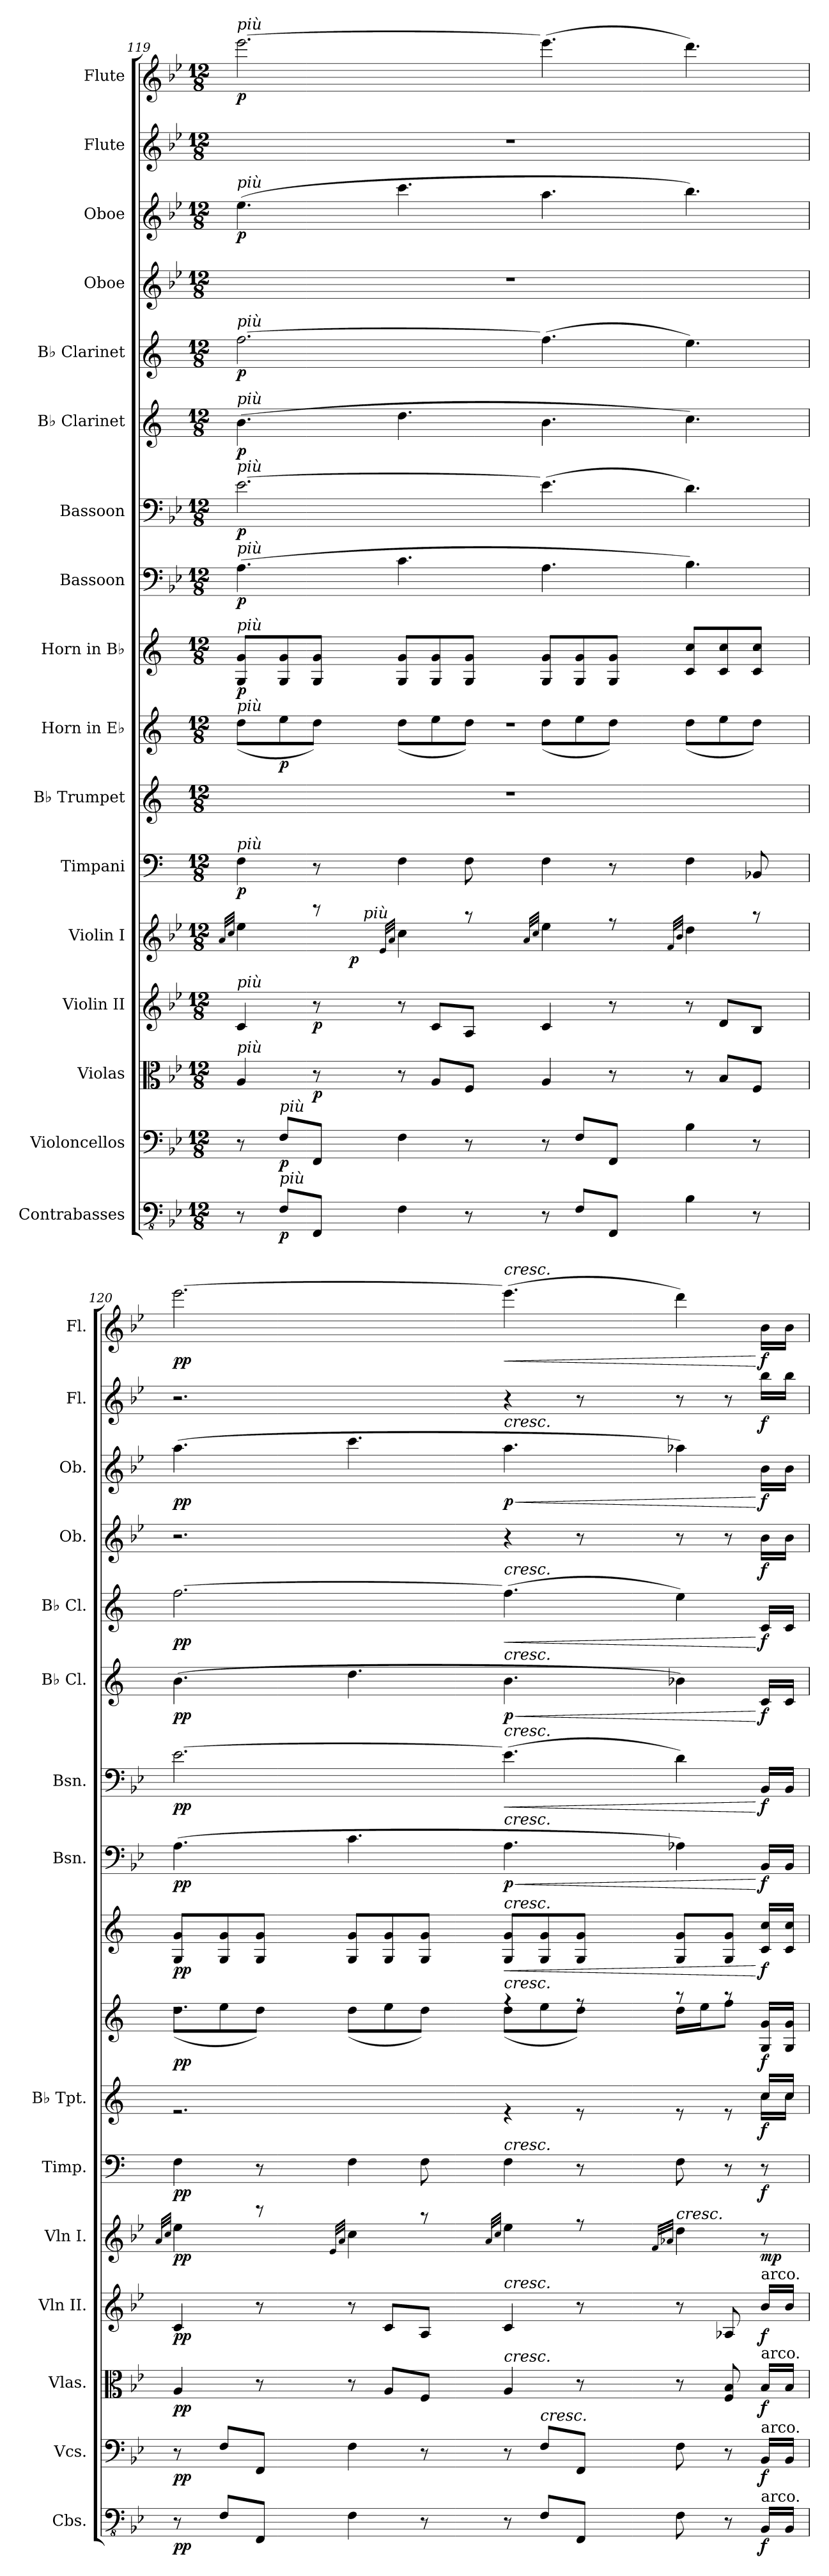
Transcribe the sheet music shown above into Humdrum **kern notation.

**kern	**dynam	**kern	**dynam	**kern	**dynam	**kern	**dynam	**kern	**dynam	**kern	**dynam	**kern	**dynam	**kern	**dynam	**kern	**dynam	**kern	**dynam	**kern	**dynam	**kern	**dynam	**kern	**dynam	**kern	**dynam	**kern	**dynam	**kern	**dynam	**kern	**dynam
*part17	*part17	*part16	*part16	*part15	*part15	*part14	*part14	*part13	*part13	*part12	*part12	*part11	*part11	*part10	*part10	*part9	*part9	*part8	*part8	*part7	*part7	*part6	*part6	*part5	*part5	*part4	*part4	*part3	*part3	*part2	*part2	*part1	*part1
*staff17	*staff17	*staff16	*staff16	*staff15	*staff15	*staff14	*staff14	*staff13	*staff13	*staff12	*staff12	*staff11	*staff11	*staff10	*staff10	*staff9	*staff9	*staff8	*staff8	*staff7	*staff7	*staff6	*staff6	*staff5	*staff5	*staff4	*staff4	*staff3	*staff3	*staff2	*staff2	*staff1	*staff1
*I"Contrabasses	*	*I"Violoncellos	*	*I"Violas	*	*I"Violin II	*	*I"Violin I	*	*I"Timpani	*	*I"B♭ Trumpet	*	*I"Horn in E♭	*	*I"Horn in B♭	*	*I"Bassoon	*	*I"Bassoon	*	*I"B♭ Clarinet	*	*I"B♭ Clarinet	*	*I"Oboe	*	*I"Oboe	*	*I"Flute	*	*I"Flute	*
*I'Cbs.	*	*I'Vcs.	*	*I'Vlas.	*	*I'Vln II.	*	*I'Vln I.	*	*I'Timp.	*	*I'B♭ Tpt.	*	*	*	*	*	*I'Bsn.	*	*I'Bsn.	*	*I'B♭ Cl.	*	*I'B♭ Cl.	*	*I'Ob.	*	*I'Ob.	*	*I'Fl.	*	*I'Fl.	*
*clefFv4	*	*clefF4	*	*clefC3	*	*clefG2	*	*clefG2	*	*clefF4	*	*clefG2	*	*clefG2	*	*clefG2	*	*clefF4	*	*clefF4	*	*clefG2	*	*clefG2	*	*clefG2	*	*clefG2	*	*clefG2	*	*clefG2	*
*	*	*	*	*	*	*	*	*	*	*	*	*ITrd1c2	*	*ITrd5c9	*	*ITrd1c2	*	*	*	*	*	*ITrd1c2	*	*ITrd1c2	*	*	*	*	*	*	*	*	*
*k[b-e-]	*	*k[b-e-]	*	*k[b-e-]	*	*k[b-e-]	*	*k[b-e-]	*	*k[]	*	*k[b-e-]	*	*k[b-e-a-]	*	*k[b-e-]	*	*k[b-e-]	*	*k[b-e-]	*	*k[b-e-]	*	*k[b-e-]	*	*k[b-e-]	*	*k[b-e-]	*	*k[b-e-]	*	*k[b-e-]	*
*M12/8	*	*M12/8	*	*M12/8	*	*M12/8	*	*M12/8	*	*M12/8	*	*M12/8	*	*M12/8	*	*M12/8	*	*M12/8	*	*M12/8	*	*M12/8	*	*M12/8	*	*M12/8	*	*M12/8	*	*M12/8	*	*M12/8	*
=119	=119	=119	=119	=119	=119	=119	=119	=119	=119	=119	=119	=119	=119	=119	=119	=119	=119	=119	=119	=119	=119	=119	=119	=119	=119	=119	=119	=119	=119	=119	=119	=119	=119
.	.	.	.	.	.	.	.	32qa/LLL	.	.	.	.	.	.	.	.	.	.	.	.	.	.	.	.	.	.	.	.	.	.	.	.	.
.	.	.	.	.	.	.	.	32qcc/JJJ	.	.	.	.	.	.	.	.	.	.	.	.	.	.	.	.	.	.	.	.	.	.	.	.	.
*	*	*	*	*	*	*	*	*^	*	*	*	*	*	*^	*	*	*	*	*	*	*	*	*	*	*	*	*	*	*	*	*	*	*
!	!	!	!	!	!	!	!	!	!	!	!	!	!	!	!	!	!	!	!	!	!	!	!	!	!	!	!	!	!	!	!	!	!	!LO:TX:a:i:t=più	!
!	!	!	!	!	!	!	!	!	!	!	!	!	!	!	!	!	!	!	!	!	!	!	!	!	!	!	!	!	!	!LO:TX:a:i:t=più	!	!	!	!	!
!	!	!	!	!	!	!	!	!	!	!	!	!	!	!	!	!	!	!	!	!	!	!	!	!	!	!LO:TX:a:i:t=più	!	!	!	!	!	!	!	!	!
!	!	!	!	!	!	!	!	!	!	!	!	!	!	!	!	!	!	!	!	!	!	!	!	!LO:TX:a:i:t=più	!	!	!	!	!	!	!	!	!	!	!
!	!	!	!	!	!	!	!	!	!	!	!	!	!	!	!	!	!	!	!	!	!	!LO:TX:a:i:t=più	!	!	!	!	!	!	!	!	!	!	!	!	!
!	!	!	!	!	!	!	!	!	!	!	!	!	!	!	!	!	!	!	!	!LO:TX:a:i:t=più	!	!	!	!	!	!	!	!	!	!	!	!	!	!	!
!	!	!	!	!	!	!	!	!	!	!	!	!	!	!	!	!	!	!LO:TX:a:i:t=più	!	!	!	!	!	!	!	!	!	!	!	!	!	!	!	!	!
!	!	!	!	!	!	!	!	!	!	!	!	!	!	!	!LO:TX:a:i:t=più	!	!	!	!	!	!	!	!	!	!	!	!	!	!	!	!	!	!	!	!
!	!	!	!	!	!	!	!	!	!	!	!LO:TX:a:i:t=più	!	!	!	!	!	!	!	!	!	!	!	!	!	!	!	!	!	!	!	!	!	!	!	!
!	!	!	!	!	!	!LO:TX:a:i:t=più	!	!	!	!	!	!	!	!	!	!	!	!	!	!	!	!	!	!	!	!	!	!	!	!	!	!	!	!	!
!	!	!	!	!LO:TX:a:i:t=più	!	!	!	!	!	!	!	!	!	!	!	!	!	!	!	!	!	!	!	!	!	!	!	!	!	!	!	!	!	!	!
!	!	!	!	!	!	!	!	!	!	!	!	!LO:DY:b	!	!	!	!	!	!	!LO:DY:b	!	!LO:DY:b	!	!LO:DY:b	!	!LO:DY:b	!	!LO:DY:b	!	!	!	!LO:DY:b	!	!	!	!LO:DY:b
8r	.	8r	.	4A/	.	4c/	.	4ee-\	32ryy	.	4F\	p	1.r	.	1.rdd	(8f\L	.	8F/ 8f/L	p	(4.A\	p	[2.e-\	p	(4.a\	p	[2.ee-\	p	1.r	.	(4.ee-\	p	1.r	.	[2.eee-\	p
.	.	.	.	.	.	.	.	.	4ee-^!yy	.	.	.	.	.	.	.	.	.	.	.	.	.	.	.	.	.	.	.	.	.	.	.	.	.	.
!	!	!LO:TX:a:i:t=più	!	!	!	!	!	!	!	!	!	!	!	!	!	!	!	!	!	!	!	!	!	!	!	!	!	!	!	!	!	!	!	!	!
!LO:TX:a:i:t=più	!	!	!	!	!	!	!	!	!	!	!	!	!	!	!	!	!	!	!	!	!	!	!	!	!	!	!	!	!	!	!	!	!	!	!
!	!LO:DY:b	!	!LO:DY:b	!	!	!	!	!	!	!	!	!	!	!	!	!	!LO:DY:b	!	!	!	!	!	!	!	!	!	!	!	!	!	!	!	!	!	!
8FF\L	p	8F\L	p	.	.	.	.	.	.	.	.	.	.	.	.	8g\	p	8F/ 8f/	.	.	.	.	.	.	.	.	.	.	.	.	.	.	.	.	.
!	!	!	!	!	!LO:DY:b	!	!LO:DY:b	!	!	!	!	!	!	!	!	!	!	!	!	!	!	!	!	!	!	!	!	!	!	!	!	!	!	!	!
8FFF/J	.	8FF/J	.	8r	p	8r	p	8r	.	.	8r	.	.	.	.	8f\J)	.	8F/ 8f/J	.	.	.	.	.	.	.	.	.	.	.	.	.	.	.	.	.
.	.	.	.	.	.	.	.	.	16ryy	.	.	.	.	.	.	.	.	.	.	.	.	.	.	.	.	.	.	.	.	.	.	.	.	.	.
!	!	!	!	!	!	!	!	!	!	!LO:DY:b	!	!	!	!	!	!	!	!	!	!	!	!	!	!	!	!	!	!	!	!	!	!	!	!	!
.	.	.	.	.	.	.	.	.	64e-^!yy	p	.	.	.	.	.	.	.	.	.	.	.	.	.	.	.	.	.	.	.	.	.	.	.	.	.
!	!	!	!	!	!	!	!	!	!LO:TX:a:i:t=più	!	!	!	!	!	!	!	!	!	!	!	!	!	!	!	!	!	!	!	!	!	!	!	!	!	!
.	.	.	.	.	.	.	.	.	64a^!yy	.	.	.	.	.	.	.	.	.	.	.	.	.	.	.	.	.	.	.	.	.	.	.	.	.	.
.	.	.	.	.	.	.	.	32qe-/LLL	.	.	.	.	.	.	.	.	.	.	.	.	.	.	.	.	.	.	.	.	.	.	.	.	.	.	.
.	.	.	.	.	.	.	.	32qa/JJJ	.	.	.	.	.	.	.	.	.	.	.	.	.	.	.	.	.	.	.	.	.	.	.	.	.	.	.
4FF\	.	4F\	.	8r	.	8r	.	4cc\	4cc^!yy	.	4F\	.	.	.	.	(8f\L	.	8F/ 8f/L	.	4.c\	.	.	.	4.cc\	.	.	.	.	.	4.ccc\	.	.	.	.	.
.	.	.	.	8A/L	.	8c/L	.	.	.	.	.	.	.	.	.	8g\	.	8F/ 8f/	.	.	.	.	.	.	.	.	.	.	.	.	.	.	.	.	.
8r	.	8r	.	8F/J	.	8A/J	.	8r	16.ryy	.	8F\	.	.	.	.	8f\J)	.	8F/ 8f/J	.	.	.	.	.	.	.	.	.	.	.	.	.	.	.	.	.
.	.	.	.	.	.	.	.	.	64a^!yy	.	.	.	.	.	.	.	.	.	.	.	.	.	.	.	.	.	.	.	.	.	.	.	.	.	.
.	.	.	.	.	.	.	.	.	64cc^!yy	.	.	.	.	.	.	.	.	.	.	.	.	.	.	.	.	.	.	.	.	.	.	.	.	.	.
.	.	.	.	.	.	.	.	32qa/LLL	.	.	.	.	.	.	.	.	.	.	.	.	.	.	.	.	.	.	.	.	.	.	.	.	.	.	.
.	.	.	.	.	.	.	.	32qcc/JJJ	.	.	.	.	.	.	.	.	.	.	.	.	.	.	.	.	.	.	.	.	.	.	.	.	.	.	.
8r	.	8r	.	4A/	.	4c/	.	4ee-\	4ee-^!yy	.	4F\	.	.	.	.	(8f\L	.	8F/ 8f/L	.	4.A\	.	(4.e-\]	.	4.a\	.	(4.ee-\]	.	.	.	4.aa\	.	.	.	(4.eee-\]	.
8FF\L	.	8F\L	.	.	.	.	.	.	.	.	.	.	.	.	.	8g\	.	8F/ 8f/	.	.	.	.	.	.	.	.	.	.	.	.	.	.	.	.	.
8FFF/J	.	8FF/J	.	8r	.	8r	.	8r	16.ryy	.	8r	.	.	.	.	8f\J)	.	8F/ 8f/J	.	.	.	.	.	.	.	.	.	.	.	.	.	.	.	.	.
.	.	.	.	.	.	.	.	.	64f^!yy	.	.	.	.	.	.	.	.	.	.	.	.	.	.	.	.	.	.	.	.	.	.	.	.	.	.
.	.	.	.	.	.	.	.	.	64b-^!yy	.	.	.	.	.	.	.	.	.	.	.	.	.	.	.	.	.	.	.	.	.	.	.	.	.	.
.	.	.	.	.	.	.	.	32qf/LLL	.	.	.	.	.	.	.	.	.	.	.	.	.	.	.	.	.	.	.	.	.	.	.	.	.	.	.
.	.	.	.	.	.	.	.	32qb-/JJJ	.	.	.	.	.	.	.	.	.	.	.	.	.	.	.	.	.	.	.	.	.	.	.	.	.	.	.
4BB-\	.	4B-\	.	8r	.	8r	.	4dd\	4dd^!yy	.	4F\	.	.	.	.	(8f\L	.	8B-/ 8b-/L	.	4.B-\)	.	4.d\)	.	4.b-\)	.	4.dd\)	.	.	.	4.bb-\)	.	.	.	4.ddd\)	.
.	.	.	.	8B-/L	.	8d/L	.	.	.	.	.	.	.	.	.	8g\	.	8B-/ 8b-/	.	.	.	.	.	.	.	.	.	.	.	.	.	.	.	.	.
8r	.	8r	.	8F/J	.	8B-/J	.	8r	16.ryy	.	8BB-X/	.	.	.	.	8f\J)	.	8B-/ 8b-/J	.	.	.	.	.	.	.	.	.	.	.	.	.	.	.	.	.
.	.	.	.	.	.	.	.	.	64a!yy	.	.	.	.	.	.	.	.	.	.	.	.	.	.	.	.	.	.	.	.	.	.	.	.	.	.
.	.	.	.	.	.	.	.	.	64cc!yy	.	.	.	.	.	.	.	.	.	.	.	.	.	.	.	.	.	.	.	.	.	.	.	.	.	.
=120	=120	=120	=120	=120	=120	=120	=120	=120	=120	=120	=120	=120	=120	=120	=120	=120	=120	=120	=120	=120	=120	=120	=120	=120	=120	=120	=120	=120	=120	=120	=120	=120	=120	=120	=120
.	.	.	.	.	.	.	.	32qa/LLL	.	.	.	.	.	.	.	.	.	.	.	.	.	.	.	.	.	.	.	.	.	.	.	.	.	.	.
.	.	.	.	.	.	.	.	32qcc/JJJ	.	.	.	.	.	.	.	.	.	.	.	.	.	.	.	.	.	.	.	.	.	.	.	.	.	.	.
*	*	*	*	*	*	*	*	*	*	*	*	*	*^	*	*	*	*	*	*	*	*	*	*	*	*	*	*	*	*	*	*	*	*	*	*
!	!LO:DY:b	!	!LO:DY:b	!	!LO:DY:b	!	!LO:DY:b	!	!	!LO:DY:b	!	!LO:DY:b	!	!	!	!	!	!LO:DY:b	!	!LO:DY:b	!	!LO:DY:b	!	!LO:DY:b	!	!LO:DY:b	!	!LO:DY:b	!	!	!	!LO:DY:b	!	!	!	!LO:DY:b
8r	pp	8r	pp	4A/	pp	4c/	pp	4ee-\	32ryy	pp	4F\	pp	2.re	4.ryy	.	2.rdd	(8f\L	pp	8F/ 8f/L	pp	(4.A\	pp	[2.e-\	pp	(4.a\	pp	[2.ee-\	pp	2.r	.	(4.aa\	pp	2.r	.	[2.eee-\	pp
.	.	.	.	.	.	.	.	.	4ee-^!yy	.	.	.	.	.	.	.	.	.	.	.	.	.	.	.	.	.	.	.	.	.	.	.	.	.	.	.
8FF\L	.	8F\L	.	.	.	.	.	.	.	.	.	.	.	.	.	.	8g\	.	8F/ 8f/	.	.	.	.	.	.	.	.	.	.	.	.	.	.	.	.	.
8FFF/J	.	8FF/J	.	8r	.	8r	.	8r	.	.	8r	.	.	.	.	.	8f\J)	.	8F/ 8f/J	.	.	.	.	.	.	.	.	.	.	.	.	.	.	.	.	.
.	.	.	.	.	.	.	.	.	16ryy	.	.	.	.	.	.	.	.	.	.	.	.	.	.	.	.	.	.	.	.	.	.	.	.	.	.	.
.	.	.	.	.	.	.	.	.	64e-^!yy	.	.	.	.	.	.	.	.	.	.	.	.	.	.	.	.	.	.	.	.	.	.	.	.	.	.	.
.	.	.	.	.	.	.	.	.	64a^!yy	.	.	.	.	.	.	.	.	.	.	.	.	.	.	.	.	.	.	.	.	.	.	.	.	.	.	.
*	*	*	*	*	*	*	*	*	*	*	*	*	*v	*v	*	*	*	*	*	*	*	*	*	*	*	*	*	*	*	*	*	*	*	*	*	*
.	.	.	.	.	.	.	.	32qe-/LLL	.	.	.	.	.	.	.	.	.	.	.	.	.	.	.	.	.	.	.	.	.	.	.	.	.	.	.
.	.	.	.	.	.	.	.	32qa/JJJ	.	.	.	.	.	.	.	.	.	.	.	.	.	.	.	.	.	.	.	.	.	.	.	.	.	.	.
4FF\	.	4F\	.	8r	.	8r	.	4cc\	4cc^!yy	.	4F\	.	.	.	.	(8f\L	.	8F/ 8f/L	.	4.c\	.	.	.	4.cc\	.	.	.	.	.	4.ccc\	.	.	.	.	.
.	.	.	.	8A/L	.	8c/L	.	.	.	.	.	.	.	.	.	8g\	.	8F/ 8f/	.	.	.	.	.	.	.	.	.	.	.	.	.	.	.	.	.
8r	.	8r	.	8F/J	.	8A/J	.	8r	16.ryy	.	8F\	.	.	.	.	8f\J)	.	8F/ 8f/J	.	.	.	.	.	.	.	.	.	.	.	.	.	.	.	.	.
.	.	.	.	.	.	.	.	.	64a!yy	.	.	.	.	.	.	.	.	.	.	.	.	.	.	.	.	.	.	.	.	.	.	.	.	.	.
.	.	.	.	.	.	.	.	.	64cc!yy	.	.	.	.	.	.	.	.	.	.	.	.	.	.	.	.	.	.	.	.	.	.	.	.	.	.
.	.	.	.	.	.	.	.	32qa/LLL	.	.	.	.	.	.	.	.	.	.	.	.	.	.	.	.	.	.	.	.	.	.	.	.	.	.	.
.	.	.	.	.	.	.	.	32qcc/JJJ	.	.	.	.	.	.	.	.	.	.	.	.	.	.	.	.	.	.	.	.	.	.	.	.	.	.	.
!	!	!	!	!	!	!	!	!	!	!	!	!	!	!	!	!	!	!	!	!	!	!	!	!	!	!	!	!	!	!	!	!	!	!LO:TX:a:i:t=cresc.	!
!	!	!	!	!	!	!	!	!	!	!	!	!	!	!	!	!	!	!	!	!	!	!	!	!	!	!	!	!	!	!LO:TX:a:i:t=cresc.	!	!	!	!	!
!	!	!	!	!	!	!	!	!	!	!	!	!	!	!	!	!	!	!	!	!	!	!	!	!	!	!LO:TX:a:i:t=cresc.	!	!	!	!	!	!	!	!	!
!	!	!	!	!	!	!	!	!	!	!	!	!	!	!	!	!	!	!	!	!	!	!	!	!LO:TX:a:i:t=cresc.	!	!	!	!	!	!	!	!	!	!	!
!	!	!	!	!	!	!	!	!	!	!	!	!	!	!	!	!	!	!	!	!	!	!LO:TX:a:i:t=cresc.	!	!	!	!	!	!	!	!	!	!	!	!	!
!	!	!	!	!	!	!	!	!	!	!	!	!	!	!	!	!	!	!	!	!LO:TX:a:i:t=cresc.	!	!	!	!	!	!	!	!	!	!	!	!	!	!	!
!	!	!	!	!	!	!	!	!	!	!	!	!	!	!	!	!	!	!LO:TX:a:i:t=cresc.	!	!	!	!	!	!	!	!	!	!	!	!	!	!	!	!	!
!	!	!	!	!	!	!	!	!	!	!	!	!	!	!	!LO:TX:a:i:t=cresc.	!	!	!	!	!	!	!	!	!	!	!	!	!	!	!	!	!	!	!	!
!	!	!	!	!	!	!	!	!	!	!	!LO:TX:a:i:t=cresc.	!	!	!	!	!	!	!	!	!	!	!	!	!	!	!	!	!	!	!	!	!	!	!	!
!	!	!	!	!	!	!LO:TX:a:i:t=cresc.	!	!	!	!	!	!	!	!	!	!	!	!	!	!	!	!	!	!	!	!	!	!	!	!	!	!	!	!	!
!	!	!	!	!LO:TX:a:i:t=cresc.	!	!	!	!	!	!	!	!	!	!	!	!	!	!	!	!	!	!	!	!	!	!	!	!	!	!	!	!	!	!	!
!	!	!	!	!	!	!	!	!	!	!	!	!	!	!	!	!	!	!	!LO:HP:b	!	!LO:HP:b	!	!LO:HP:b	!	!LO:HP:b	!	!LO:HP:b	!	!	!	!LO:HP:b	!	!	!	!LO:HP:b
!	!	!	!	!	!	!	!	!	!	!	!	!	!	!	!	!	!	!	!	!	!LO:DY:n=1:b	!	!	!	!LO:DY:n=1:b	!	!	!	!	!	!LO:DY:n=1:b	!	!	!	!
8r	.	8r	.	4A/	.	4c/	.	4ee-\	4ee-^!yy	.	4F\	.	4re	.	4rff	(8f\L	.	8F/ 8f/L	<	4.A\	< p	(4.e-\]	<	4.a\	< p	(4.ee-\]	<	4r	.	4.aa\	< p	4r	.	(4.eee-\]	<
!	!	!LO:TX:a:i:t=cresc.	!	!	!	!	!	!	!	!	!	!	!	!	!	!	!	!	!	!	!	!	!	!	!	!	!	!	!	!	!	!	!	!	!
8FF\L	.	8F\L	.	.	.	.	.	.	.	.	.	.	.	.	.	8g\	.	8F/ 8f/	.	.	.	.	.	.	.	.	.	.	.	.	.	.	.	.	.
8FFF/J	.	8FF/J	.	8r	.	8r	.	8r	16.ryy	.	8r	.	8re	.	8rff	8f\J)	.	8F/ 8f/J	.	.	.	.	.	.	.	.	.	8r	.	.	.	8r	.	.	.
.	.	.	.	.	.	.	.	.	64f^!yy	.	.	.	.	.	.	.	.	.	.	.	.	.	.	.	.	.	.	.	.	.	.	.	.	.	.
.	.	.	.	.	.	.	.	.	64a-X^!yy	.	.	.	.	.	.	.	.	.	.	.	.	.	.	.	.	.	.	.	.	.	.	.	.	.	.
.	.	.	.	.	.	.	.	32qf/LLL	.	.	.	.	.	.	.	.	.	.	.	.	.	.	.	.	.	.	.	.	.	.	.	.	.	.	.
.	.	.	.	.	.	.	.	32qa-X/JJJ	.	.	.	.	.	.	.	.	.	.	.	.	.	.	.	.	.	.	.	.	.	.	.	.	.	.	.
!	!	!	!	!	!	!	!	!LO:TX:a:i:t=cresc.	!	!	!	!	!	!	!	!	!	!	!	!	!	!	!	!	!	!	!	!	!	!	!	!	!	!	!
8FF\	.	8F\	.	8r	.	8r	.	4dd\	4dd^!yy	.	8F\	.	8re	.	8raa	16f\LL	.	8F/ 8f/L	.	4A-X\)	.	4d\)	.	4a-X\)	.	4dd\)	.	8r	.	4aa-X\)	.	8r	.	4ddd\)	.
.	.	.	.	.	.	.	.	.	.	.	.	.	.	.	.	16g\J	.	.	.	.	.	.	.	.	.	.	.	.	.	.	.	.	.	.	.
8r	.	8r	.	8F/ 8B-/	.	8A-X/	.	.	.	.	8r	.	8re	.	8raa	8a-\J	.	8F/ 8f/J	.	.	.	.	.	.	.	.	.	8r	.	.	.	8r	.	.	.
*	*	*	*	*	*	*	*	*	*	*	*	*	*	*	*	*	*	*	*	*	*	*	*	*	*	*	*	*	*	*	*	*	*	*MM46	*
*	*	*	*	*	*	*	*	*	*	*	*	*	*^	*	*	*	*	*	*	*	*	*	*	*	*	*	*	*	*	*	*	*	*	*	*
!	!	!	!	!	!	!LO:TX:a:t=arco.	!	!	!	!	!	!	!	!	!	!	!	!	!	!	!	!	!	!	!	!	!	!	!	!	!	!	!	!	!	!
!	!	!	!	!LO:TX:a:t=arco.	!	!	!	!	!	!	!	!	!	!	!	!	!	!	!	!	!	!	!	!	!	!	!	!	!	!	!	!	!	!	!	!
!	!	!LO:TX:a:t=arco.	!	!	!	!	!	!	!	!	!	!	!	!	!	!	!	!	!	!	!	!	!	!	!	!	!	!	!	!	!	!	!	!	!	!
!LO:TX:a:t=arco.	!	!	!	!	!	!	!	!	!	!	!	!	!	!	!	!	!	!	!	!	!	!	!	!	!	!	!	!	!	!	!	!	!	!	!	!
!	!LO:DY:b	!	!LO:DY:b	!	!LO:DY:b	!	!LO:DY:b	!	!	!LO:DY:b	!	!LO:DY:b	!	!	!LO:DY:b	!	!	!LO:DY:b	!	!LO:DY:n=1:b	!	!LO:DY:n=2:b	!	!LO:DY:n=1:b	!	!LO:DY:n=2:b	!	!LO:DY:n=1:b	!	!LO:DY:b	!	!LO:DY:n=2:b	!	!LO:DY:b	!	!LO:DY:n=1:b
16BBB-/LL	f	16BB-/LL	f	16B-/LL	f	16b-/LL	f	8r	8ryy	mp	8r	f	16b-/LL	16b-\LL	f	16BB-/ 16B-/LL	8ryy	f	16B-/ 16b-/LL	[ f	16BB-/LL	[ f	16BB-/LL	[ f	16B-/LL	[ f	16B-/LL	[ f	16b-\LL	f	16b-\LL	[ f	16bb-\LL	f	16b-\LL	[ f
16BBB-/JJ	.	16BB-/JJ	.	16B-/JJ	.	16b-/JJ	.	.	.	.	.	.	16b-/JJ	16b-\JJ	.	16BB-/ 16B-/JJ	.	.	16B-/ 16b-/JJ	.	16BB-/JJ	.	16BB-/JJ	.	16B-/JJ	.	16B-/JJ	.	16b-\JJ	.	16b-\JJ	.	16bb-\JJ	.	16b-\JJ	.
*	*	*	*	*	*	*	*	*	*	*	*	*	*v	*v	*	*	*	*	*	*	*	*	*	*	*	*	*	*	*	*	*	*	*	*	*	*
*	*	*	*	*	*	*	*	*v	*v	*	*	*	*	*	*v	*v	*	*	*	*	*	*	*	*	*	*	*	*	*	*	*	*	*	*	*
=	=	=	=	=	=	=	=	=	=	=	=	=	=	=	=	=	=	=	=	=	=	=	=	=	=	=	=	=	=	=	=	=	=
*-	*-	*-	*-	*-	*-	*-	*-	*-	*-	*-	*-	*-	*-	*-	*-	*-	*-	*-	*-	*-	*-	*-	*-	*-	*-	*-	*-	*-	*-	*-	*-	*-	*-
